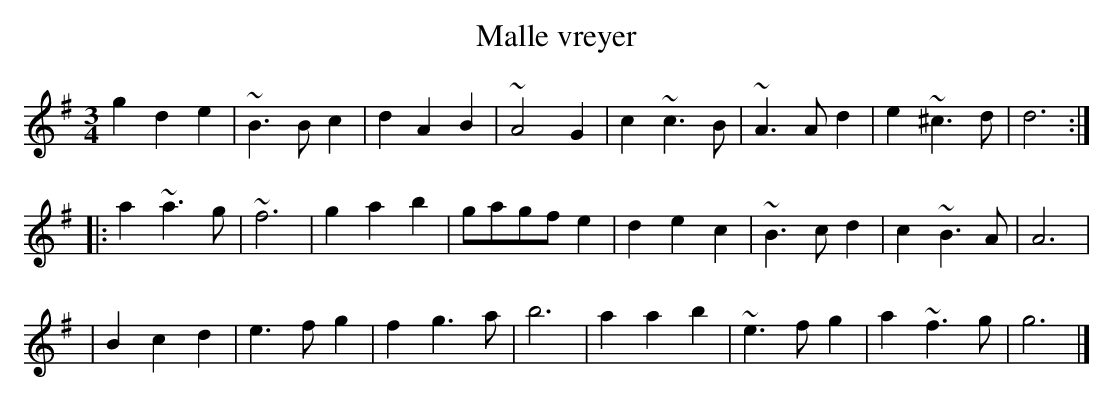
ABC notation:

X:1
T:Malle vreyer
M:3/4
K:Gmaj
g2d2e2|~B3Bc2|d2A2B2|~A4G2|c2~c3B|~A3Ad2|e2~^c3d|d6:|
|:a2~a3g|~f6|g2a2b2|gagfe2|d2e2c2|~B3cd2|c2~B3A|A6|
|B2c2d2|e3fg2|f2g3a|b6|a2a2b2|~e3fg2|a2~f3g|g6|]
